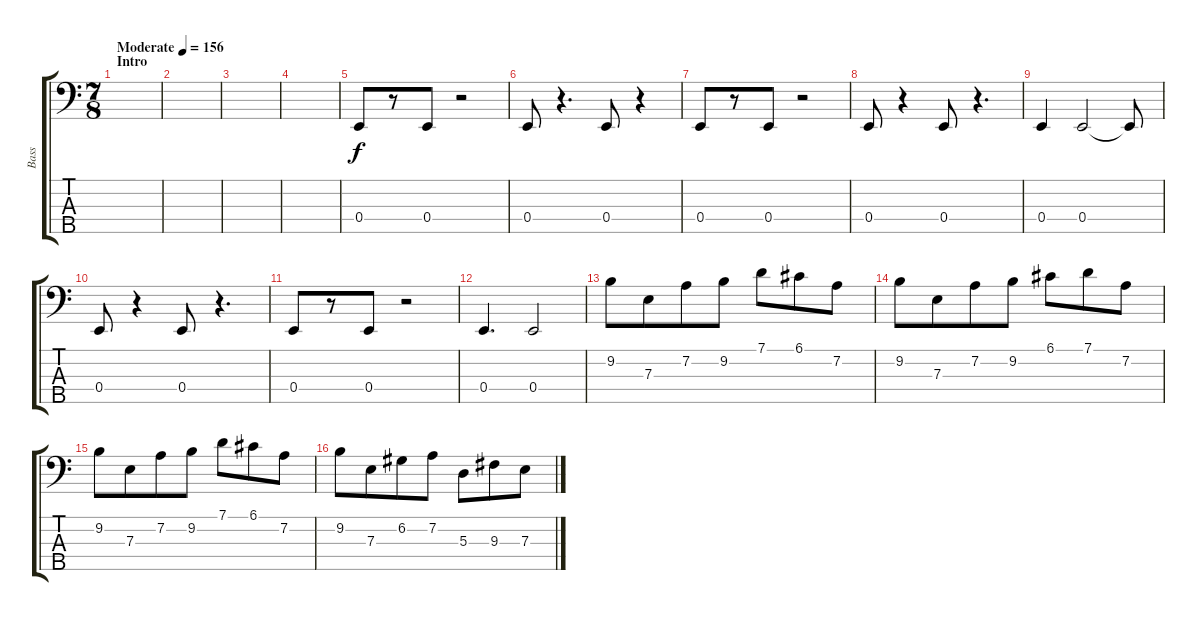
\track ("Bass" "Bass") {instrument electricbassfinger}
\staff {score tabs}
\tuning (G2 D2 A1 E1 B0) {hide}
\ts (7 8)
\section ("" "Intro")
\tempo (156 "Moderate")
\clef f4
\ks c
|
|
|
|
0.4.8 r.8 0.4.8 r.2 |
0.4.8 r.4{d} 0.4.8 r.4 |
0.4.8 r.8 0.4.8 r.2 |
0.4.8 r.4 0.4.8 r.4{d} |
0.4.4 0.4.2 0.4{t}.8 |
0.4.8 r.4 0.4.8 r.4{d} |
0.4.8 r.8 0.4.8 r.2 |
0.4.4{d} 0.4.2 |
9.2.8 7.3.8 7.2.8 9.2.8 7.1.8 6.1.8 7.2.8 |
9.2.8 7.3.8 7.2.8 9.2.8 6.1.8 7.1.8 7.2.8 |
9.2.8 7.3.8 7.2.8 9.2.8 7.1.8 6.1.8 7.2.8 |
9.2.8 7.3.8 6.2.8 7.2.8 5.3.8 9.3.8 7.3.8
